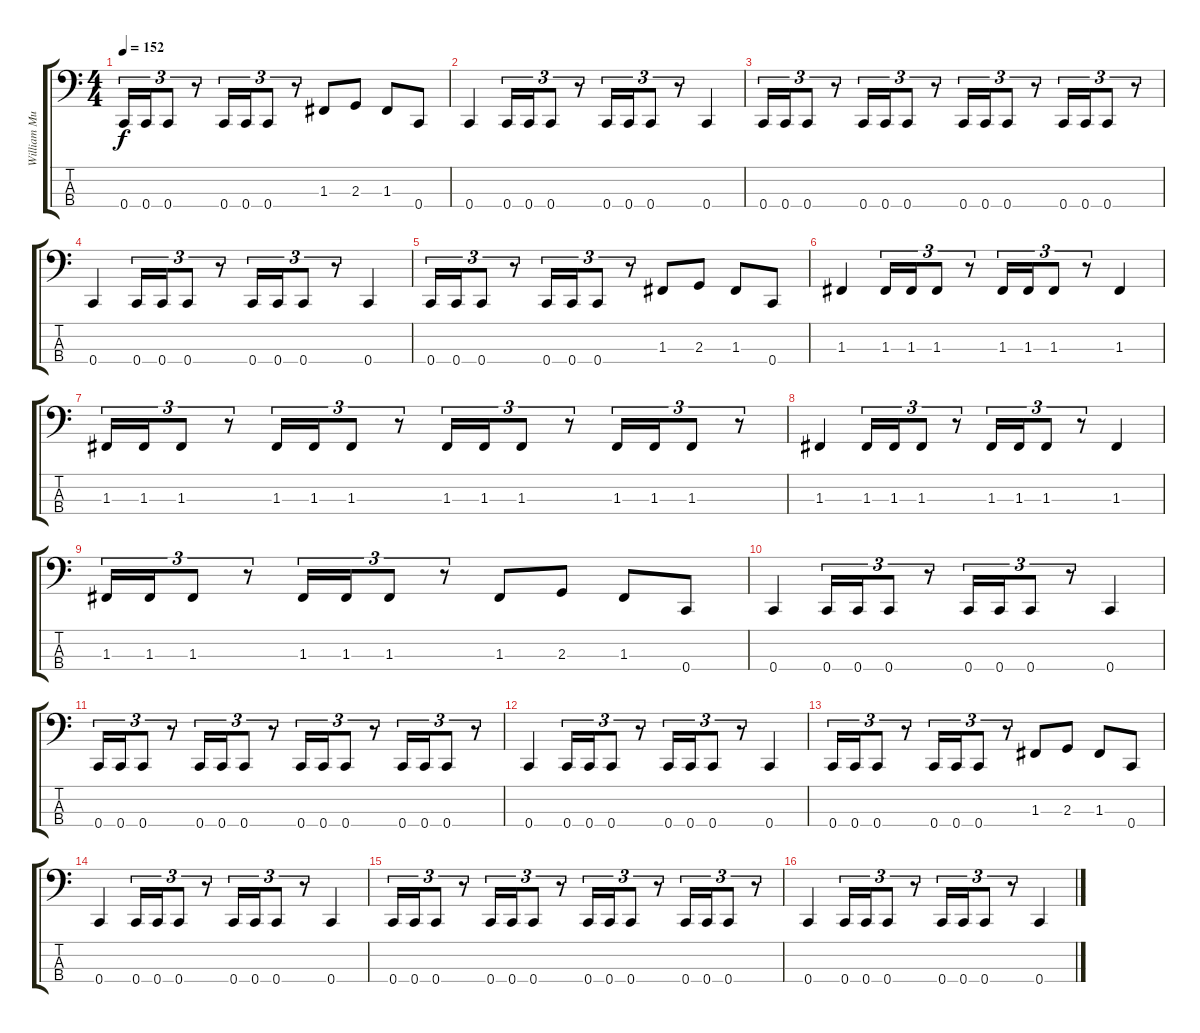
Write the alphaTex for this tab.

\track ("William Murderface (Bass)" "William Mu") {instrument electricbasspick}
\staff {score tabs}
\tuning (Eb2 Bb1 F1 C1) {hide}
\ts (4 4)
\tempo 152
\clef f4
\ks c
0.4.16{tu (3 2) dy f} 0.4.16{tu (3 2)} 0.4.8{tu (3 2)} r.8{tu (3 2)} 0.4.16{tu (3 2)} 0.4.16{tu (3 2)} 0.4.8{tu (3 2)} r.8{tu (3 2)} 1.3.8 2.3.8 1.3.8 0.4.8 |
0.4.4 0.4.16{tu (3 2)} 0.4.16{tu (3 2)} 0.4.8{tu (3 2)} r.8{tu (3 2)} 0.4.16{tu (3 2)} 0.4.16{tu (3 2)} 0.4.8{tu (3 2)} r.8{tu (3 2)} 0.4.4 |
0.4.16{tu (3 2)} 0.4.16{tu (3 2)} 0.4.8{tu (3 2)} r.8{tu (3 2)} 0.4.16{tu (3 2)} 0.4.16{tu (3 2)} 0.4.8{tu (3 2)} r.8{tu (3 2)} 0.4.16{tu (3 2)} 0.4.16{tu (3 2)} 0.4.8{tu (3 2)} r.8{tu (3 2)} 0.4.16{tu (3 2)} 0.4.16{tu (3 2)} 0.4.8{tu (3 2)} r.8{tu (3 2)} |
0.4.4 0.4.16{tu (3 2)} 0.4.16{tu (3 2)} 0.4.8{tu (3 2)} r.8{tu (3 2)} 0.4.16{tu (3 2)} 0.4.16{tu (3 2)} 0.4.8{tu (3 2)} r.8{tu (3 2)} 0.4.4 |
0.4.16{tu (3 2)} 0.4.16{tu (3 2)} 0.4.8{tu (3 2)} r.8{tu (3 2)} 0.4.16{tu (3 2)} 0.4.16{tu (3 2)} 0.4.8{tu (3 2)} r.8{tu (3 2)} 1.3.8 2.3.8 1.3.8 0.4.8 |
1.3.4 1.3.16{tu (3 2)} 1.3.16{tu (3 2)} 1.3.8{tu (3 2)} r.8{tu (3 2)} 1.3.16{tu (3 2)} 1.3.16{tu (3 2)} 1.3.8{tu (3 2)} r.8{tu (3 2)} 1.3.4 |
1.3.16{tu (3 2)} 1.3.16{tu (3 2)} 1.3.8{tu (3 2)} r.8{tu (3 2)} 1.3.16{tu (3 2)} 1.3.16{tu (3 2)} 1.3.8{tu (3 2)} r.8{tu (3 2)} 1.3.16{tu (3 2)} 1.3.16{tu (3 2)} 1.3.8{tu (3 2)} r.8{tu (3 2)} 1.3.16{tu (3 2)} 1.3.16{tu (3 2)} 1.3.8{tu (3 2)} r.8{tu (3 2)} |
1.3.4 1.3.16{tu (3 2)} 1.3.16{tu (3 2)} 1.3.8{tu (3 2)} r.8{tu (3 2)} 1.3.16{tu (3 2)} 1.3.16{tu (3 2)} 1.3.8{tu (3 2)} r.8{tu (3 2)} 1.3.4 |
1.3.16{tu (3 2)} 1.3.16{tu (3 2)} 1.3.8{tu (3 2)} r.8{tu (3 2)} 1.3.16{tu (3 2)} 1.3.16{tu (3 2)} 1.3.8{tu (3 2)} r.8{tu (3 2)} 1.3.8 2.3.8 1.3.8 0.4.8 |
0.4.4 0.4.16{tu (3 2)} 0.4.16{tu (3 2)} 0.4.8{tu (3 2)} r.8{tu (3 2)} 0.4.16{tu (3 2)} 0.4.16{tu (3 2)} 0.4.8{tu (3 2)} r.8{tu (3 2)} 0.4.4 |
0.4.16{tu (3 2)} 0.4.16{tu (3 2)} 0.4.8{tu (3 2)} r.8{tu (3 2)} 0.4.16{tu (3 2)} 0.4.16{tu (3 2)} 0.4.8{tu (3 2)} r.8{tu (3 2)} 0.4.16{tu (3 2)} 0.4.16{tu (3 2)} 0.4.8{tu (3 2)} r.8{tu (3 2)} 0.4.16{tu (3 2)} 0.4.16{tu (3 2)} 0.4.8{tu (3 2)} r.8{tu (3 2)} |
0.4.4 0.4.16{tu (3 2)} 0.4.16{tu (3 2)} 0.4.8{tu (3 2)} r.8{tu (3 2)} 0.4.16{tu (3 2)} 0.4.16{tu (3 2)} 0.4.8{tu (3 2)} r.8{tu (3 2)} 0.4.4 |
0.4.16{tu (3 2)} 0.4.16{tu (3 2)} 0.4.8{tu (3 2)} r.8{tu (3 2)} 0.4.16{tu (3 2)} 0.4.16{tu (3 2)} 0.4.8{tu (3 2)} r.8{tu (3 2)} 1.3.8 2.3.8 1.3.8 0.4.8 |
0.4.4 0.4.16{tu (3 2)} 0.4.16{tu (3 2)} 0.4.8{tu (3 2)} r.8{tu (3 2)} 0.4.16{tu (3 2)} 0.4.16{tu (3 2)} 0.4.8{tu (3 2)} r.8{tu (3 2)} 0.4.4 |
0.4.16{tu (3 2)} 0.4.16{tu (3 2)} 0.4.8{tu (3 2)} r.8{tu (3 2)} 0.4.16{tu (3 2)} 0.4.16{tu (3 2)} 0.4.8{tu (3 2)} r.8{tu (3 2)} 0.4.16{tu (3 2)} 0.4.16{tu (3 2)} 0.4.8{tu (3 2)} r.8{tu (3 2)} 0.4.16{tu (3 2)} 0.4.16{tu (3 2)} 0.4.8{tu (3 2)} r.8{tu (3 2)} |
0.4.4 0.4.16{tu (3 2)} 0.4.16{tu (3 2)} 0.4.8{tu (3 2)} r.8{tu (3 2)} 0.4.16{tu (3 2)} 0.4.16{tu (3 2)} 0.4.8{tu (3 2)} r.8{tu (3 2)} 0.4.4
